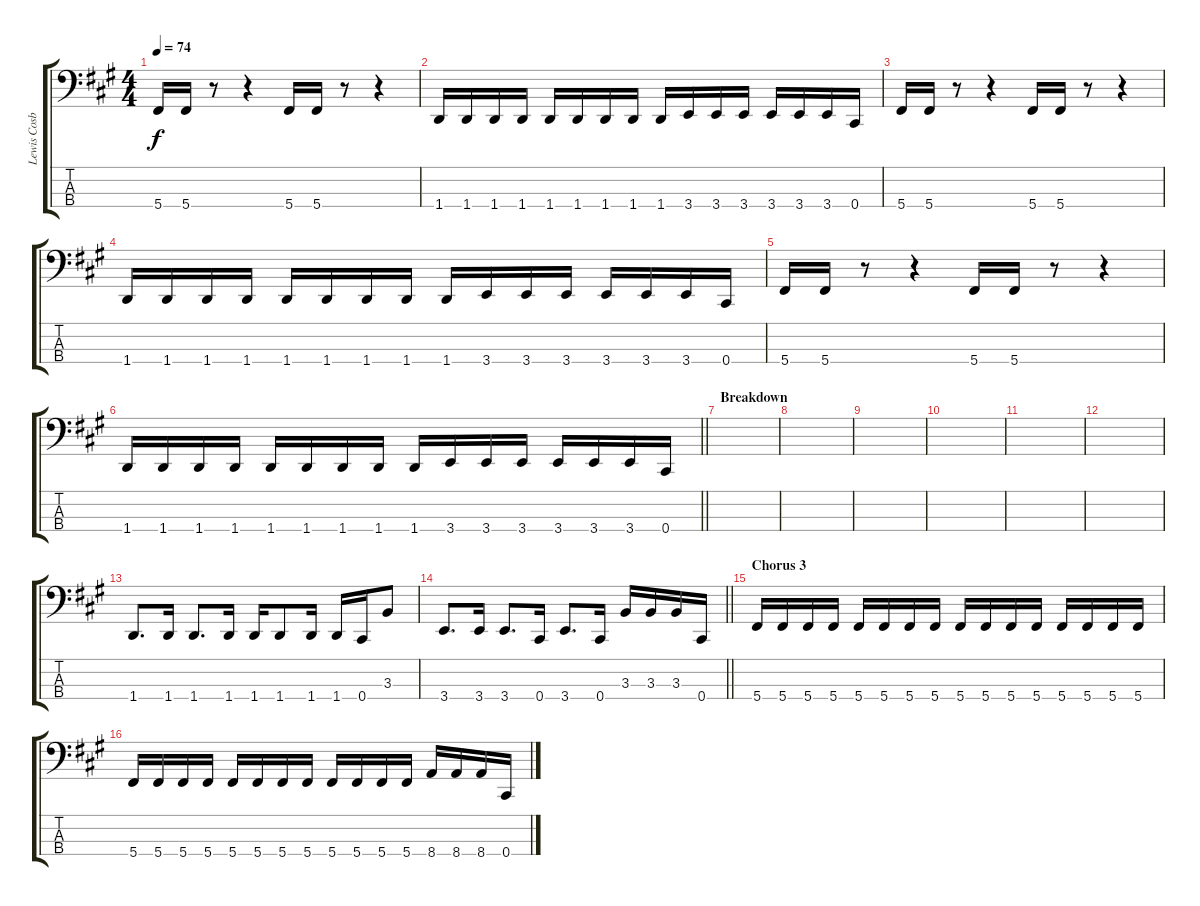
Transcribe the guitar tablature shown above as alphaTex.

\track ("Lewis Cosby" "Lewis Cosb") {instrument electricbassfinger}
\staff {score tabs}
\tuning (Gb2 Db2 Ab1 Db1) {hide}
\ts (4 4)
\tempo 74
\clef f4
\ks f#minor
5.4.16{dy f} 5.4.16 r.8 r.4 5.4.16 5.4.16 r.8 r.4 |
1.4.16 1.4.16 1.4.16 1.4.16 1.4.16 1.4.16 1.4.16 1.4.16 1.4.16 3.4.16 3.4.16 3.4.16 3.4.16 3.4.16 3.4.16 0.4.16 |
5.4.16 5.4.16 r.8 r.4 5.4.16 5.4.16 r.8 r.4 |
1.4.16 1.4.16 1.4.16 1.4.16 1.4.16 1.4.16 1.4.16 1.4.16 1.4.16 3.4.16 3.4.16 3.4.16 3.4.16 3.4.16 3.4.16 0.4.16 |
5.4.16 5.4.16 r.8 r.4 5.4.16 5.4.16 r.8 r.4 |
\barLineRight lightlight
1.4.16 1.4.16 1.4.16 1.4.16 1.4.16 1.4.16 1.4.16 1.4.16 1.4.16 3.4.16 3.4.16 3.4.16 3.4.16 3.4.16 3.4.16 0.4.16 |
\section ("" "Breakdown")
|
|
|
|
|
|
1.4.8{d} 1.4.16 1.4.8{d} 1.4.16 1.4.16 1.4.8 1.4.16 1.4.16 0.4.16 3.3.8 |
\barLineRight lightlight
3.4.8{d} 3.4.16 3.4.8{d} 0.4.16 3.4.8{d} 0.4.16 3.3.16 3.3.16 3.3.16 0.4.16 |
\section ("" "Chorus 3")
5.4.16 5.4.16 5.4.16 5.4.16 5.4.16 5.4.16 5.4.16 5.4.16 5.4.16 5.4.16 5.4.16 5.4.16 5.4.16 5.4.16 5.4.16 5.4.16 |
5.4.16 5.4.16 5.4.16 5.4.16 5.4.16 5.4.16 5.4.16 5.4.16 5.4.16 5.4.16 5.4.16 5.4.16 8.4.16 8.4.16 8.4.16 0.4.16
